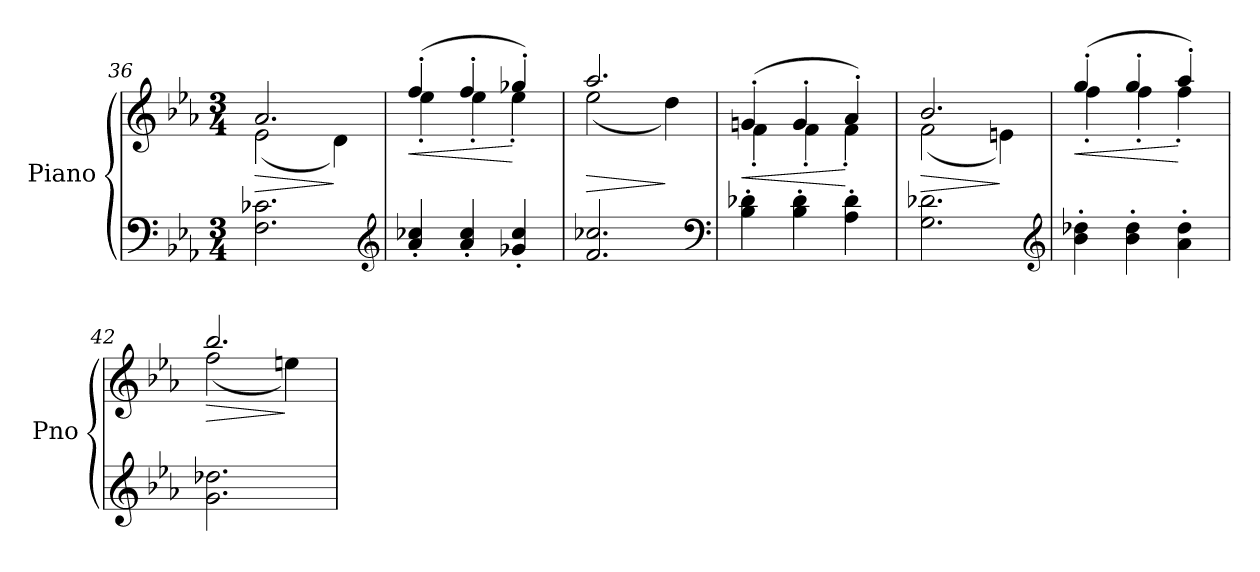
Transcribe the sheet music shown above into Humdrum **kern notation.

**kern	**kern	**dynam
*part1	*part1	*part1
*staff2	*staff1	*staff1/2
*I"Piano	*	*
*I'Pno	*	*
*clefF4	*clefG2	*
*k[b-e-a-]	*k[b-e-a-]	*
*E-:	*E-:	*
*M3/4	*M3/4	*
=36	=36	=36
!	!	!LO:HP:b
*	*^	*
2.F\ 2.c-X\	2.a-/	(2e-\	>
.	.	4d\)	]
*clefG2	*	*	*
=37	=37	=37	=37
!	!	!	!LO:HP:b
4a-/' 4cc-X/'	(4ff'/	4ee-'\	<
4a-/' 4cc-/'	4ff'/	4ee-'\	.
4g-X/' 4cc-/'	4gg-X'/)	4ee-'\	[
=38	=38	=38	=38
!	!	!	!LO:HP:b
2.f/ 2.cc-X/	2.aa-/	(2ee-\	>
.	.	4dd\)	]
*clefF4	*	*	*
=39	=39	=39	=39
!	!	!	!LO:HP:b
4B-\' 4d-X\'	(4gn'/	4f'\	<
4B-\' 4d-\'	4g'/	4f'\	.
4A-\' 4d-\'	4a-'/)	4f'\	[
=40	=40	=40	=40
!	!	!	!LO:HP:b
2.G\ 2.d-X\	2.b-/	(2f\	>
.	.	4en\)	]
*clefG2	*	*	*
=41	=41	=41	=41
!	!	!	!LO:HP:b
4b-\' 4dd-X\'	(4gg'/	4ff'\	<
4b-\' 4dd-\'	4gg'/	4ff'\	.
4a-\' 4dd-\'	4aa-'/)	4ff'\	[
!!LO:LB:g=z	!!
=42	=42	=42	=42
!	!	!	!LO:HP:b
2.g\ 2.dd-X\	2.bb-/	(2ff\	>
.	.	4een\)	]
*	*v	*v	*
=	=	=
*-	*-	*-
